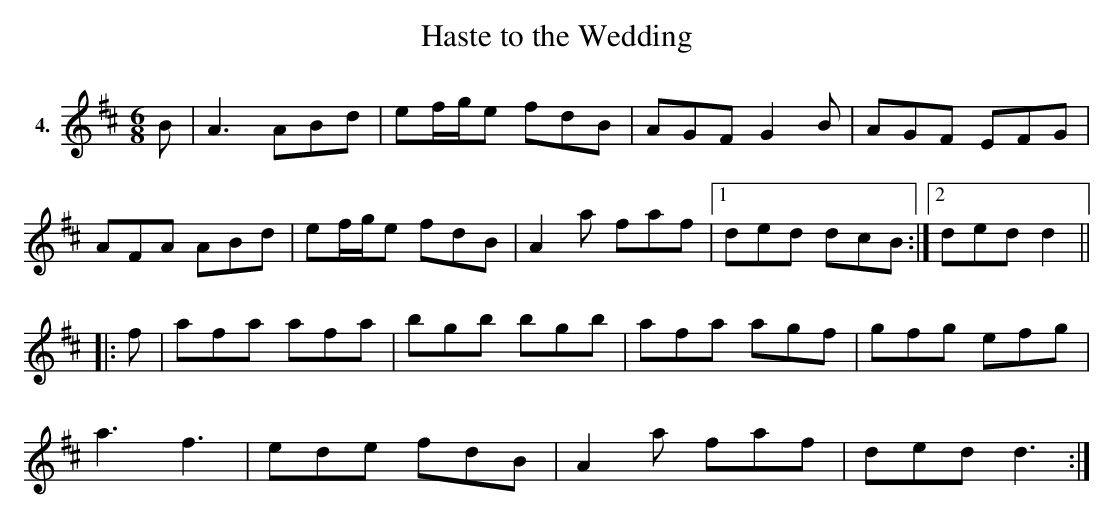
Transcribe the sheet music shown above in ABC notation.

X:1
T:Haste to the Wedding
M:6/8
L:1/8
K:D
V:1 clef=treble name="4."
[V:1] B|A3 ABd|ef/g/e fdB|AGF G2B|AGF EFG|
AFA ABd|ef/g/e fdB|A2a faf|1 ded dcB:|2 ded d2||
|:f|afa afa|bgb bgb|afa agf|gfg efg|
a3 f3|ede fdB|A2a faf|ded d3:|]
